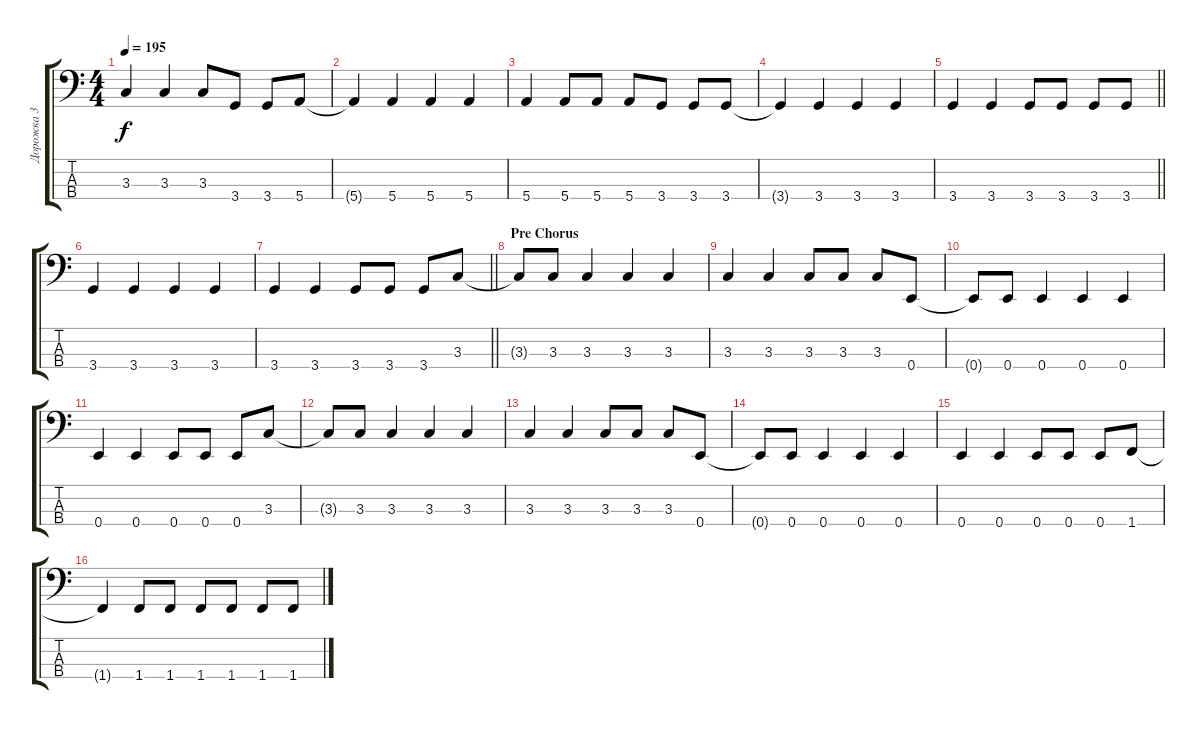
\track ("Дорожка 3" "Дорожка 3") {instrument electricbassfinger}
\staff {score tabs}
\tuning (G2 D2 A1 E1) {hide}
\ts (4 4)
\tempo 195
\clef f4
\ks c
3.3.4{dy f} 3.3.4 3.3.8 3.4.8 3.4.8 5.4.8 |
5.4{t}.4 5.4.4 5.4.4 5.4.4 |
5.4.4 5.4.8 5.4.8 5.4.8 3.4.8 3.4.8 3.4.8 |
3.4{t}.4 3.4.4 3.4.4 3.4.4 |
\barLineRight lightlight
3.4.4 3.4.4 3.4.8 3.4.8 3.4.8 3.4.8 |
3.4.4 3.4.4 3.4.4 3.4.4 |
\barLineRight lightlight
3.4.4 3.4.4 3.4.8 3.4.8 3.4.8 3.3.8 |
\section ("" "Pre Chorus")
3.3{t}.8 3.3.8 3.3.4 3.3.4 3.3.4 |
3.3.4 3.3.4 3.3.8 3.3.8 3.3.8 0.4.8 |
0.4{t}.8 0.4.8 0.4.4 0.4.4 0.4.4 |
0.4.4 0.4.4 0.4.8 0.4.8 0.4.8 3.3.8 |
3.3{t}.8 3.3.8 3.3.4 3.3.4 3.3.4 |
3.3.4 3.3.4 3.3.8 3.3.8 3.3.8 0.4.8 |
0.4{t}.8 0.4.8 0.4.4 0.4.4 0.4.4 |
0.4.4 0.4.4 0.4.8 0.4.8 0.4.8 1.4.8 |
1.4{t}.4 1.4.8 1.4.8 1.4.8 1.4.8 1.4.8 1.4.8
